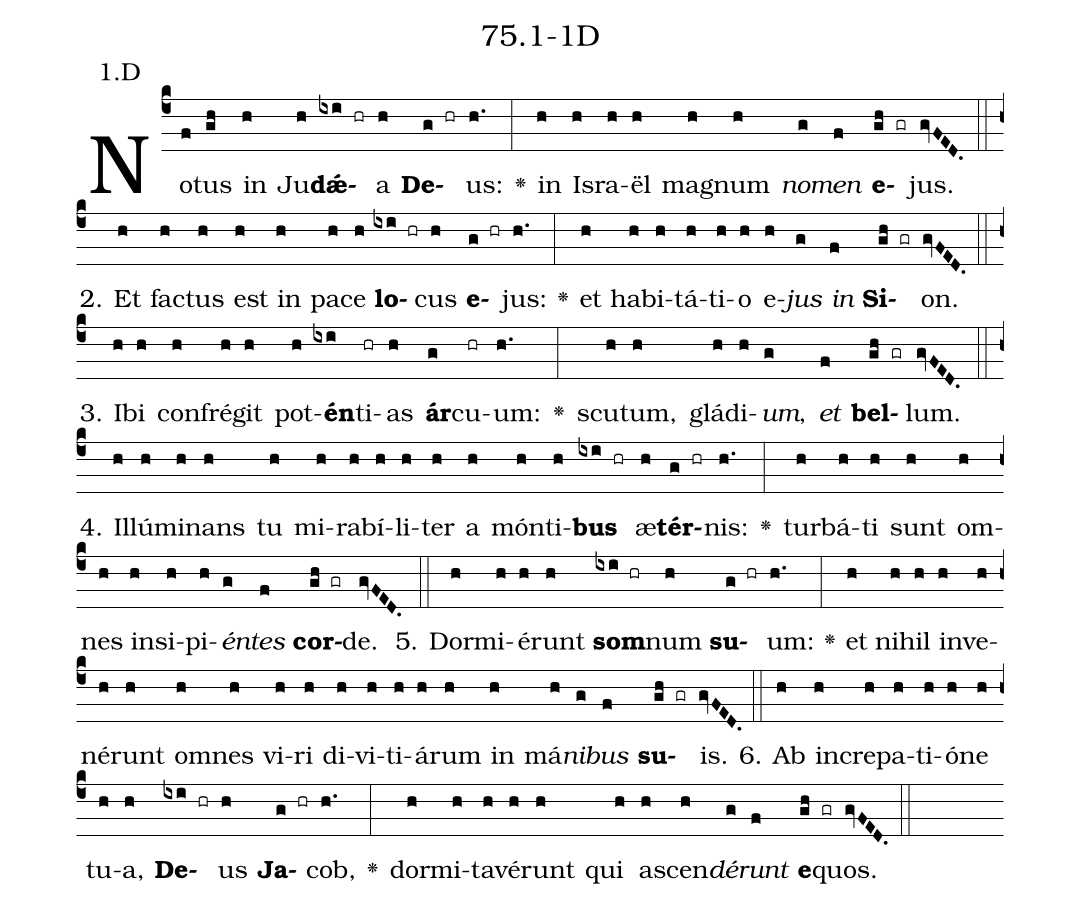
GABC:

name: 75.1-1D;
annotation: 1.D;
%%
(c4)No(f)tus(gh) in(h) Ju(h)<b>dǽ</b>(ixi hr)a(h) <b>De</b>(g hr)us:(h.) <v>\greheightstar</v>(:) in(h) Is(h)ra(h)ël(h) ma(h)gnum(h) <i>no</i>(g)<i>men</i>(f) <b>e</b>(gh gr)jus.(gvFED.) (::)
2. Et(h) fac(h)tus(h) est(h) in(h) pa(h)ce(h) <b>lo</b>(ixi hr)cus(h) <b>e</b>(g hr)jus:(h.) <v>\greheightstar</v>(:) et(h) ha(h)bi(h)tá(h)ti(h)o(h) e(h)<i>jus</i>(g) <i>in</i>(f) <b>Si</b>(gh gr)on.(gvFED.) (::)
3. I(h)bi(h) con(h)fré(h)git(h) pot(h)<b>én</b>(ixi)ti(hr)as(h) <b>ár</b>(g)cu(hr)um:(h.) <v>\greheightstar</v>(:) scu(h)tum,(h) glá(h)di(h)<i>um</i>,(g) <i>et</i>(f) <b>bel</b>(gh gr)lum.(gvFED.) (::)
4. Il(h)lú(h)mi(h)nans(h) tu(h) mi(h)ra(h)bí(h)li(h)ter(h) a(h) món(h)ti(h)<b>bus</b>(ixi hr) æ(h)<b>tér</b>(g hr)nis:(h.) <v>\greheightstar</v>(:) tur(h)bá(h)ti(h) sunt(h) om(h)nes(h) in(h)si(h)pi(h)<i>én</i>(g)<i>tes</i>(f) <b>cor</b>(gh gr)de.(gvFED.) (::)
5. Dor(h)mi(h)é(h)runt(h) <b>som</b>(ixi hr)num(h) <b>su</b>(g hr)um:(h.) <v>\greheightstar</v>(:) et(h) ni(h)hil(h) in(h)ve(h)né(h)runt(h) om(h)nes(h) vi(h)ri(h) di(h)vi(h)ti(h)á(h)rum(h) in(h) má(h)<i>ni</i>(g)<i>bus</i>(f) <b>su</b>(gh gr)is.(gvFED.) (::)
6. Ab(h) in(h)cre(h)pa(h)ti(h)ó(h)ne(h) tu(h)a,(h) <b>De</b>(ixi hr)us(h) <b>Ja</b>(g hr)cob,(h.) <v>\greheightstar</v>(:) dor(h)mi(h)ta(h)vé(h)runt(h) qui(h) a(h)scen(h)<i>dé</i>(g)<i>runt</i>(f) <b>e</b>(gh gr)quos.(gvFED.) (::)
